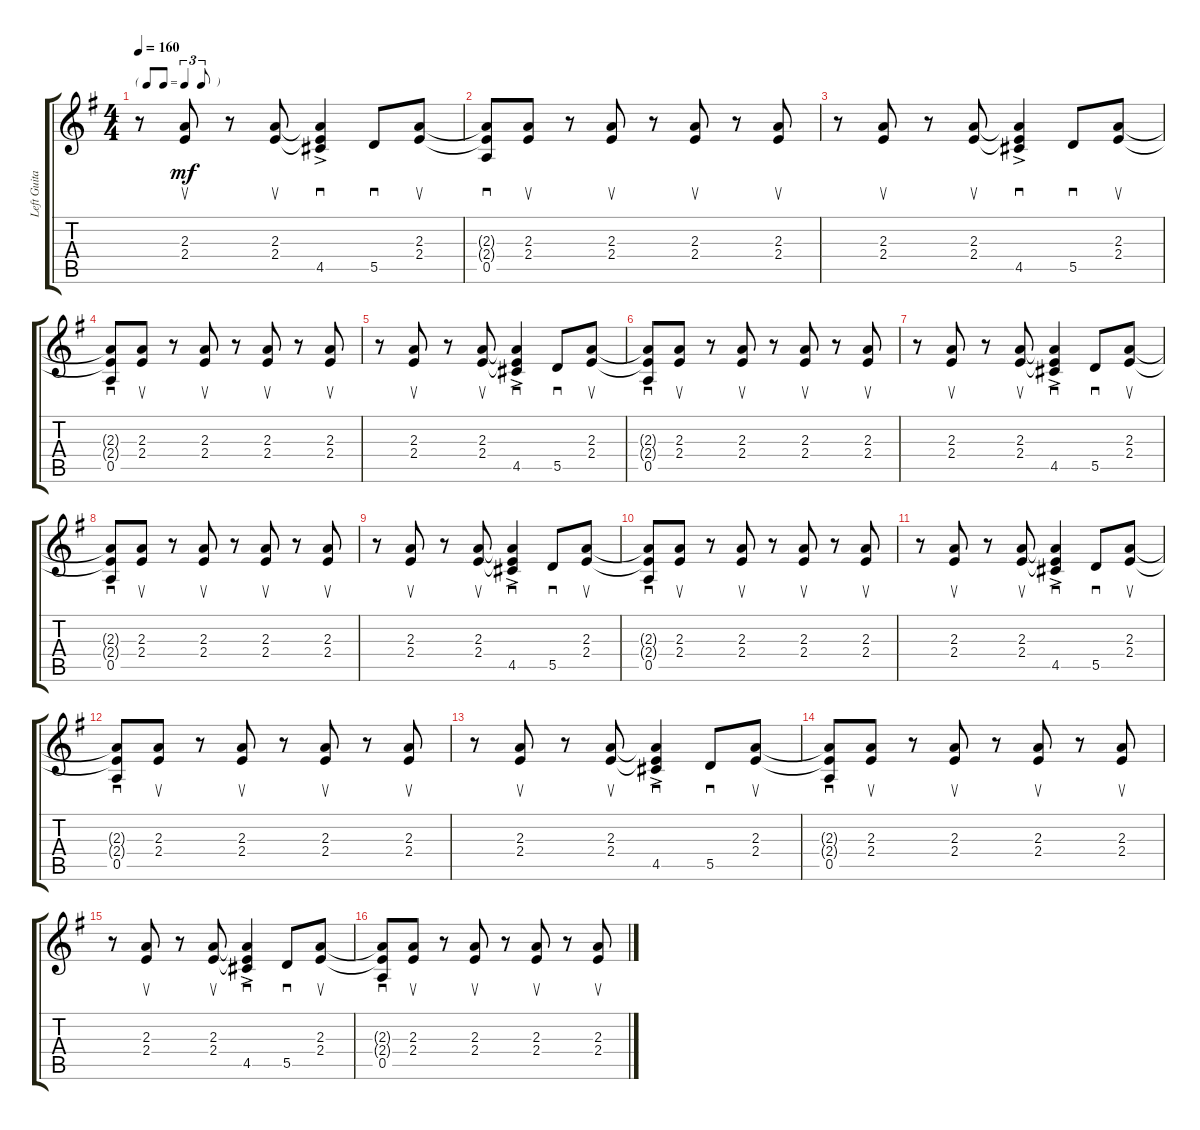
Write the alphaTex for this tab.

\track ("Left Guitar" "Left Guita") {instrument distortionguitar}
\staff {score tabs}
\tuning (E4 B3 G3 D3 A2 E2) {hide}
\ts (4 4)
\tf triplet8th
\tempo 160
\clef g2
\ks g
r.8{dy mf} (2.3 2.4).8{su} r.8 (2.3 2.4).8{su} (2.3{t} 2.4{t} 4.5{ac}).4{sd} 5.5.8{sd} (2.3 2.4).8{su} |
(2.3{t} 2.4{t} 0.5).8{sd} (2.3 2.4).8{su} r.8 (2.3 2.4).8{su} r.8 (2.3 2.4).8{su} r.8 (2.3 2.4).8{su} |
r.8 (2.3 2.4).8{su} r.8 (2.3 2.4).8{su} (2.3{t} 2.4{t} 4.5{ac}).4{sd} 5.5.8{sd} (2.3 2.4).8{su} |
(2.3{t} 2.4{t} 0.5).8{sd} (2.3 2.4).8{su} r.8 (2.3 2.4).8{su} r.8 (2.3 2.4).8{su} r.8 (2.3 2.4).8{su} |
r.8 (2.3 2.4).8{su} r.8 (2.3 2.4).8{su} (2.3{t} 2.4{t} 4.5{ac}).4{sd} 5.5.8{sd} (2.3 2.4).8{su} |
(2.3{t} 2.4{t} 0.5).8{sd} (2.3 2.4).8{su} r.8 (2.3 2.4).8{su} r.8 (2.3 2.4).8{su} r.8 (2.3 2.4).8{su} |
r.8 (2.3 2.4).8{su} r.8 (2.3 2.4).8{su} (2.3{t} 2.4{t} 4.5{ac}).4{sd} 5.5.8{sd} (2.3 2.4).8{su} |
(2.3{t} 2.4{t} 0.5).8{sd} (2.3 2.4).8{su} r.8 (2.3 2.4).8{su} r.8 (2.3 2.4).8{su} r.8 (2.3 2.4).8{su} |
r.8 (2.3 2.4).8{su} r.8 (2.3 2.4).8{su} (2.3{t} 2.4{t} 4.5{ac}).4{sd} 5.5.8{sd} (2.3 2.4).8{su} |
(2.3{t} 2.4{t} 0.5).8{sd} (2.3 2.4).8{su} r.8 (2.3 2.4).8{su} r.8 (2.3 2.4).8{su} r.8 (2.3 2.4).8{su} |
r.8 (2.3 2.4).8{su} r.8 (2.3 2.4).8{su} (2.3{t} 2.4{t} 4.5{ac}).4{sd} 5.5.8{sd} (2.3 2.4).8{su} |
(2.3{t} 2.4{t} 0.5).8{sd} (2.3 2.4).8{su} r.8 (2.3 2.4).8{su} r.8 (2.3 2.4).8{su} r.8 (2.3 2.4).8{su} |
r.8 (2.3 2.4).8{su} r.8 (2.3 2.4).8{su} (2.3{t} 2.4{t} 4.5{ac}).4{sd} 5.5.8{sd} (2.3 2.4).8{su} |
(2.3{t} 2.4{t} 0.5).8{sd} (2.3 2.4).8{su} r.8 (2.3 2.4).8{su} r.8 (2.3 2.4).8{su} r.8 (2.3 2.4).8{su} |
r.8 (2.3 2.4).8{su} r.8 (2.3 2.4).8{su} (2.3{t} 2.4{t} 4.5{ac}).4{sd} 5.5.8{sd} (2.3 2.4).8{su} |
(2.3{t} 2.4{t} 0.5).8{sd} (2.3 2.4).8{su} r.8 (2.3 2.4).8{su} r.8 (2.3 2.4).8{su} r.8 (2.3 2.4).8{su}
